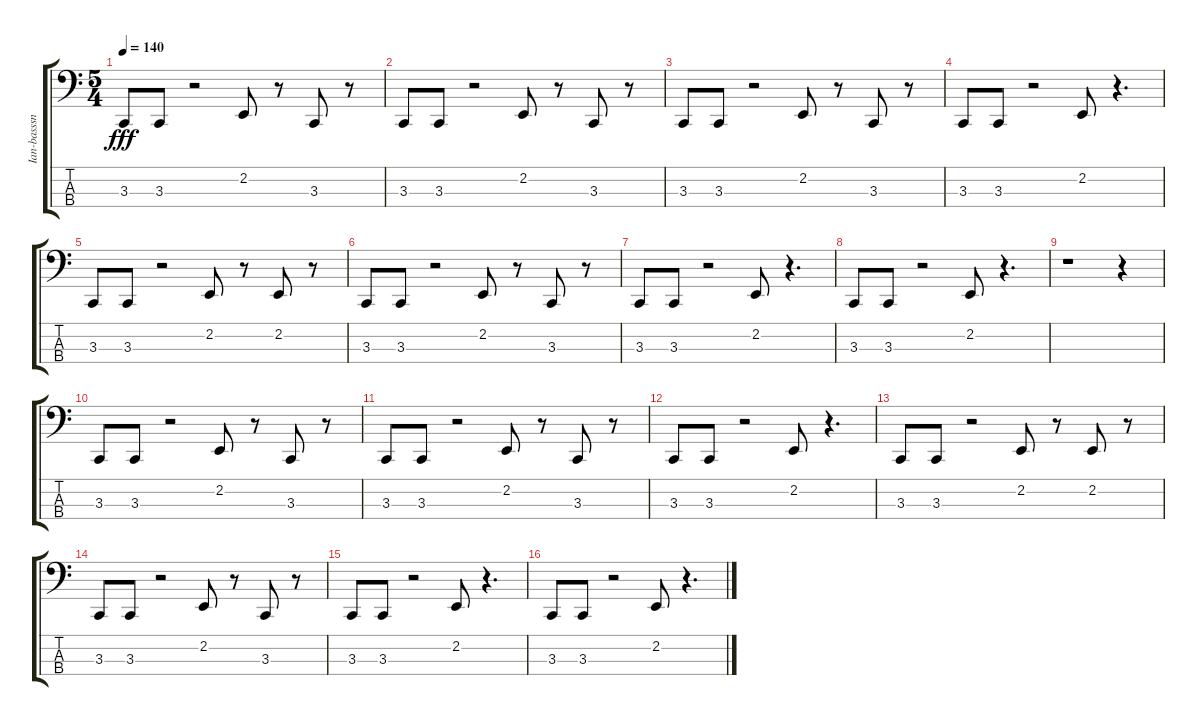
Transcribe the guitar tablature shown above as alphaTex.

\track ("Ian-basssnare" "Ian-basssn") {instrument acousticgrandpiano}
\staff {score tabs}
\tuning (G2 D2 A1 E1) {hide}
\ts (5 4)
\tempo 140
\clef f4
\ks c
3.3.8{dy fff} 3.3.8 r.2 2.2.8 r.8 3.3.8 r.8 |
3.3.8 3.3.8 r.2 2.2.8 r.8 3.3.8 r.8 |
3.3.8 3.3.8 r.2 2.2.8 r.8 3.3.8 r.8 |
3.3.8 3.3.8 r.2 2.2.8 r.4{d} |
3.3.8 3.3.8 r.2 2.2.8 r.8 2.2.8 r.8 |
3.3.8 3.3.8 r.2 2.2.8 r.8 3.3.8 r.8 |
3.3.8 3.3.8 r.2 2.2.8 r.4{d} |
3.3.8 3.3.8 r.2 2.2.8 r.4{d} |
r.1 r.4 |
3.3.8 3.3.8 r.2 2.2.8 r.8 3.3.8 r.8 |
3.3.8 3.3.8 r.2 2.2.8 r.8 3.3.8 r.8 |
3.3.8 3.3.8 r.2 2.2.8 r.4{d} |
3.3.8 3.3.8 r.2 2.2.8 r.8 2.2.8 r.8 |
3.3.8 3.3.8 r.2 2.2.8 r.8 3.3.8 r.8 |
3.3.8 3.3.8 r.2 2.2.8 r.4{d} |
3.3.8 3.3.8 r.2 2.2.8 r.4{d}
